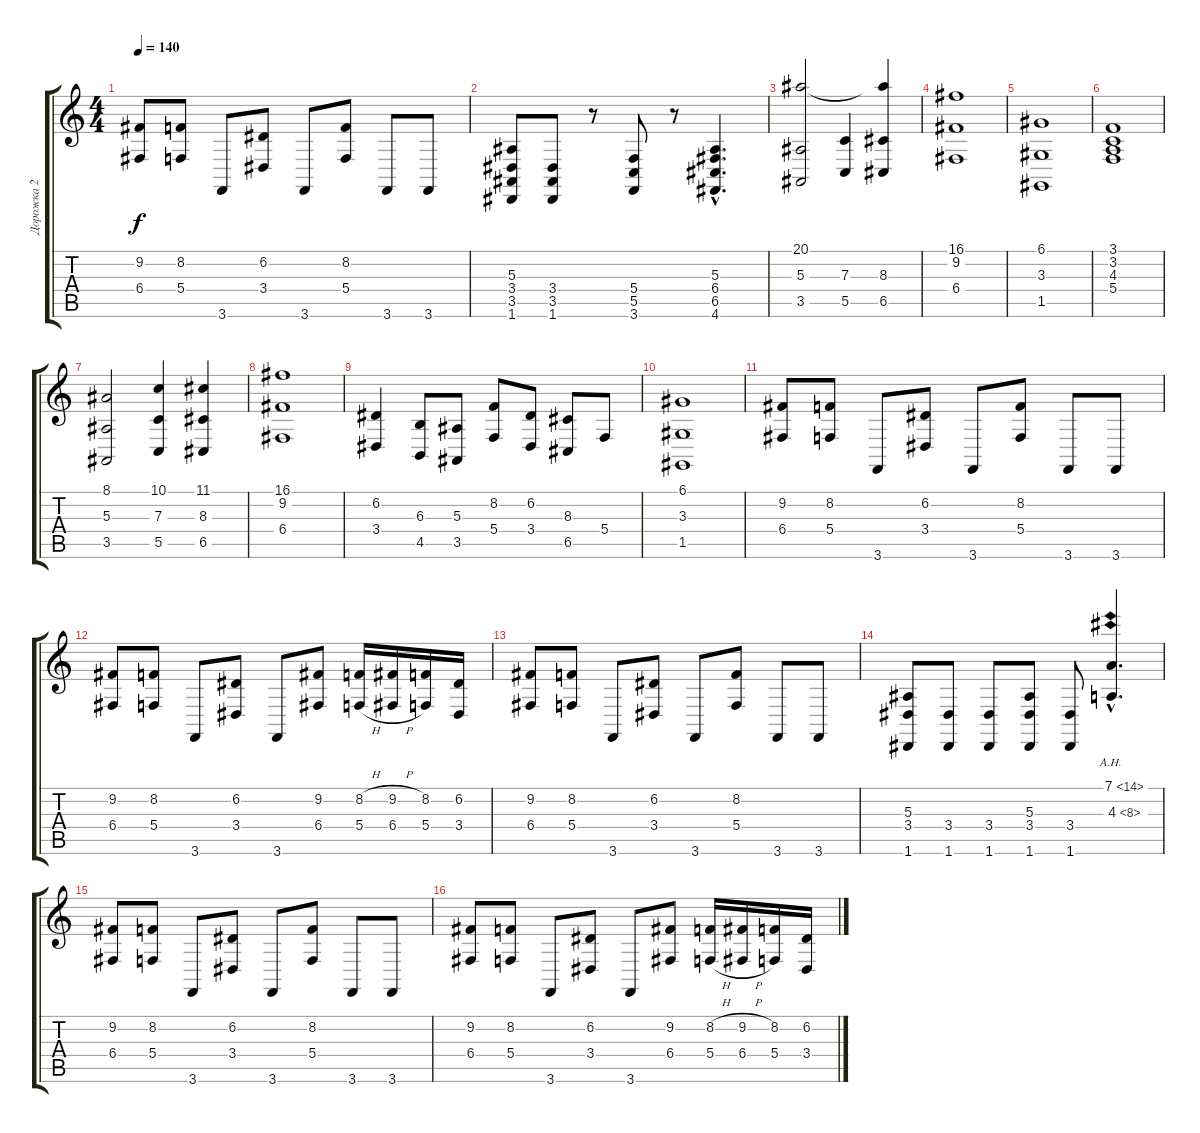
\track ("Дорожка 2" "Дорожка 2") {instrument stringensemble1}
\staff {score tabs}
\tuning (D4 A3 F3 C3 G2 D2) {hide}
\ts (4 4)
\tempo 140
\clef g2
\ks c
(9.2 6.4).8{dy f} (8.2 5.4).8 3.6.8 (6.2 3.4).8 3.6.8 (8.2 5.4).8 3.6.8 3.6.8 |
(5.3 3.4 3.5 1.6).8 (3.4 3.5 1.6).8 r.8 (5.4 5.5 3.6).8 r.8 (5.3{hac} 6.4{hac} 6.5{hac} 4.6{hac}).4{d} |
(20.1 5.3 3.5).2 (7.3 5.5).4 (20.1{t} 8.3 6.5).4 |
(16.1 9.2 6.4).1 |
(6.1 3.3 1.5).1 |
(3.1 3.2 4.3 5.4).1 |
(8.1 5.3 3.5).2 (10.1 7.3 5.5).4 (11.1 8.3 6.5).4 |
(16.1 9.2 6.4).1 |
(6.2 3.4).4 (6.3 4.5).8 (5.3 3.5).8 (8.2 5.4).8 (6.2 3.4).8 (8.3 6.5).8 5.4.8 |
(6.1 3.3 1.5).1 |
(9.2 6.4).8 (8.2 5.4).8 3.6.8 (6.2 3.4).8 3.6.8 (8.2 5.4).8 3.6.8 3.6.8 |
(9.2 6.4).8 (8.2 5.4).8 3.6.8 (6.2 3.4).8 3.6.8 (9.2 6.4).8 (8.2{h} 5.4{h}).16 (9.2{h} 6.4{h}).16 (8.2 5.4).16 (6.2 3.4).16 |
(9.2 6.4).8 (8.2 5.4).8 3.6.8 (6.2 3.4).8 3.6.8 (8.2 5.4).8 3.6.8 3.6.8 |
(5.3 3.4 1.6).8 (3.4 1.6).8 (3.4 1.6).8 (5.3 3.4 1.6).8 (3.4 1.6).8 (7.1{ah 7 hac} 4.3{ah 4 hac}).4{d} |
(9.2 6.4).8 (8.2 5.4).8 3.6.8 (6.2 3.4).8 3.6.8 (8.2 5.4).8 3.6.8 3.6.8 |
(9.2 6.4).8 (8.2 5.4).8 3.6.8 (6.2 3.4).8 3.6.8 (9.2 6.4).8 (8.2{h} 5.4{h}).16 (9.2{h} 6.4{h}).16 (8.2 5.4).16 (6.2 3.4).16
